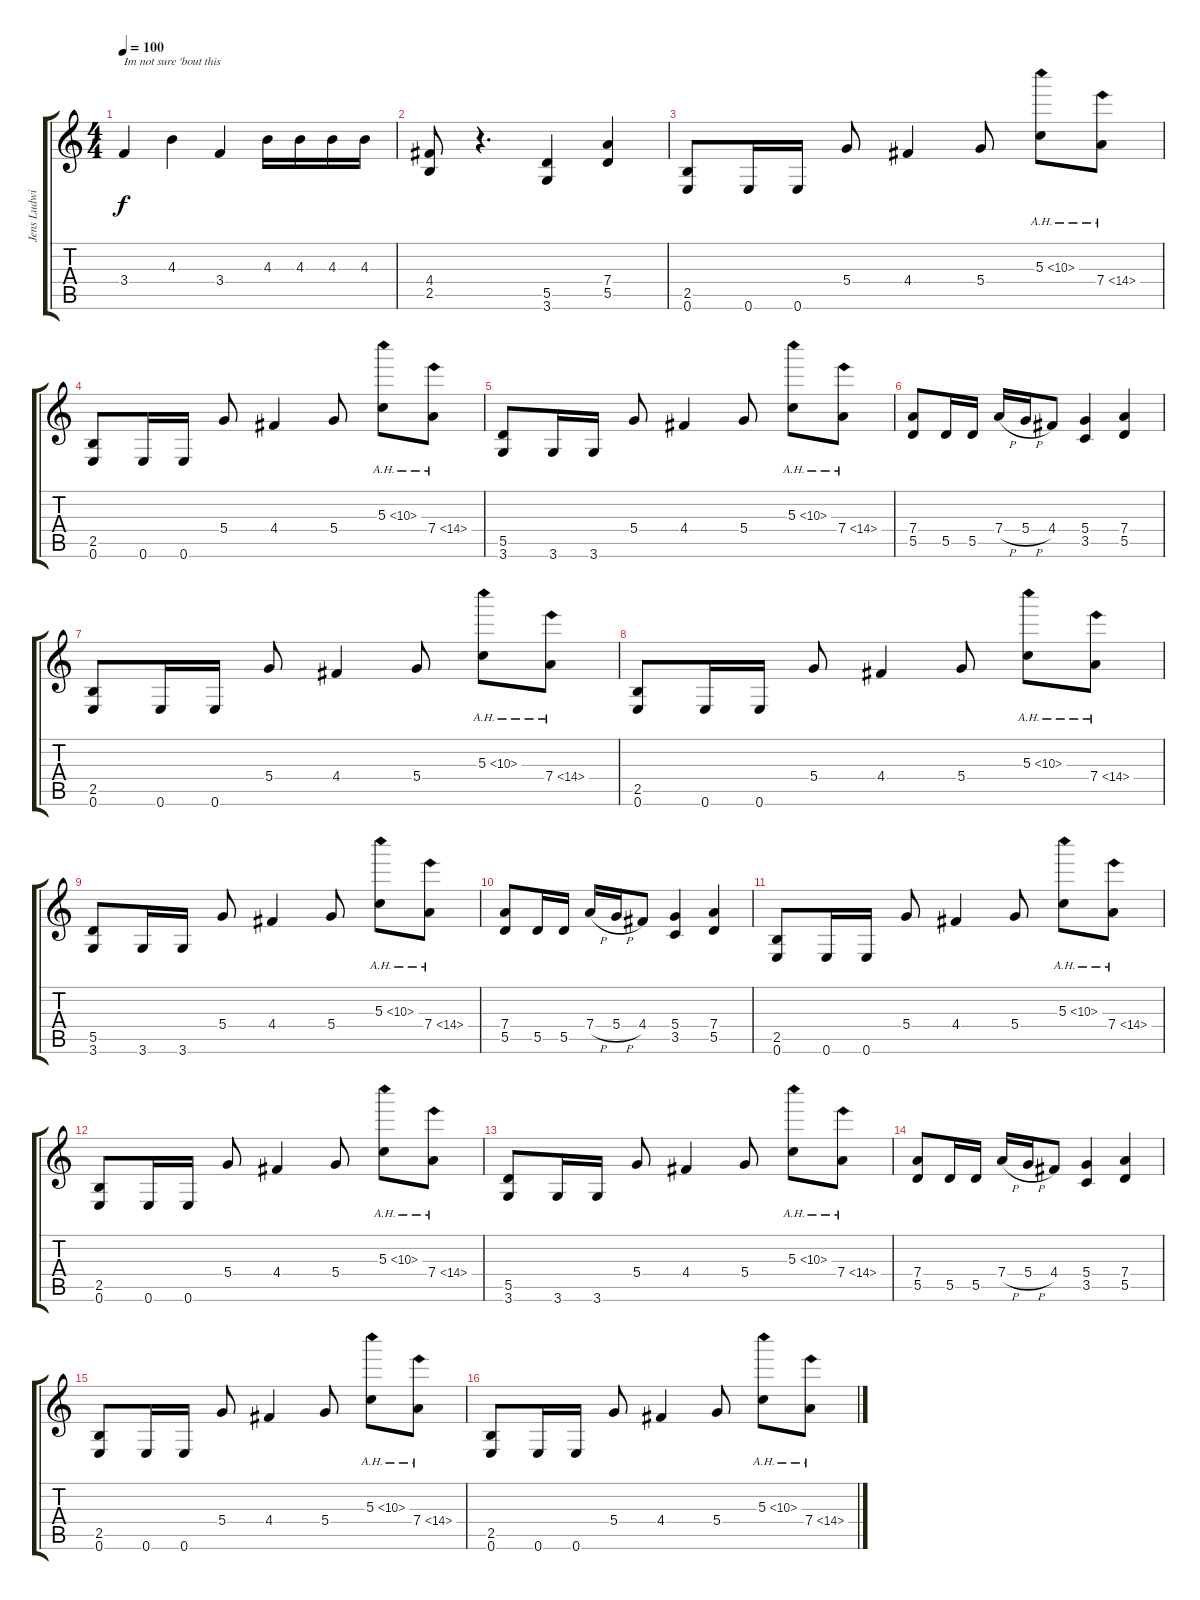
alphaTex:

\track ("Jens Ludwig" "Jens Ludwi") {instrument distortionguitar}
\staff {score tabs}
\tuning (E4 B3 G3 D3 A2 E2) {hide}
\ts (4 4)
\tempo 100
\clef g2
\ks c
3.4.4{txt "Im not sure 'bout this" dy f} 4.3.4 3.4.4 4.3.16 4.3.16 4.3.16 4.3.16 |
(4.4 2.5).8 r.4{d} (5.5 3.6).4 (7.4 5.5).4 |
(2.5 0.6).8 0.6.16 0.6.16 5.4.8 4.4.4 5.4.8 5.3{ah 5}.8 7.4{ah 7}.8 |
(2.5 0.6).8 0.6.16 0.6.16 5.4.8 4.4.4 5.4.8 5.3{ah 5}.8 7.4{ah 7}.8 |
(5.5 3.6).8 3.6.16 3.6.16 5.4.8 4.4.4 5.4.8 5.3{ah 5}.8 7.4{ah 7}.8 |
(7.4 5.5).8 5.5.16 5.5.16 7.4{h}.16 5.4{h}.16 4.4.8 (5.4 3.5).4 (7.4 5.5).4 |
(2.5 0.6).8 0.6.16 0.6.16 5.4.8 4.4.4 5.4.8 5.3{ah 5}.8 7.4{ah 7}.8 |
(2.5 0.6).8 0.6.16 0.6.16 5.4.8 4.4.4 5.4.8 5.3{ah 5}.8 7.4{ah 7}.8 |
(5.5 3.6).8 3.6.16 3.6.16 5.4.8 4.4.4 5.4.8 5.3{ah 5}.8 7.4{ah 7}.8 |
(7.4 5.5).8 5.5.16 5.5.16 7.4{h}.16 5.4{h}.16 4.4.8 (5.4 3.5).4 (7.4 5.5).4 |
(2.5 0.6).8 0.6.16 0.6.16 5.4.8 4.4.4 5.4.8 5.3{ah 5}.8 7.4{ah 7}.8 |
(2.5 0.6).8 0.6.16 0.6.16 5.4.8 4.4.4 5.4.8 5.3{ah 5}.8 7.4{ah 7}.8 |
(5.5 3.6).8 3.6.16 3.6.16 5.4.8 4.4.4 5.4.8 5.3{ah 5}.8 7.4{ah 7}.8 |
(7.4 5.5).8 5.5.16 5.5.16 7.4{h}.16 5.4{h}.16 4.4.8 (5.4 3.5).4 (7.4 5.5).4 |
(2.5 0.6).8 0.6.16 0.6.16 5.4.8 4.4.4 5.4.8 5.3{ah 5}.8 7.4{ah 7}.8 |
(2.5 0.6).8 0.6.16 0.6.16 5.4.8 4.4.4 5.4.8 5.3{ah 5}.8 7.4{ah 7}.8
